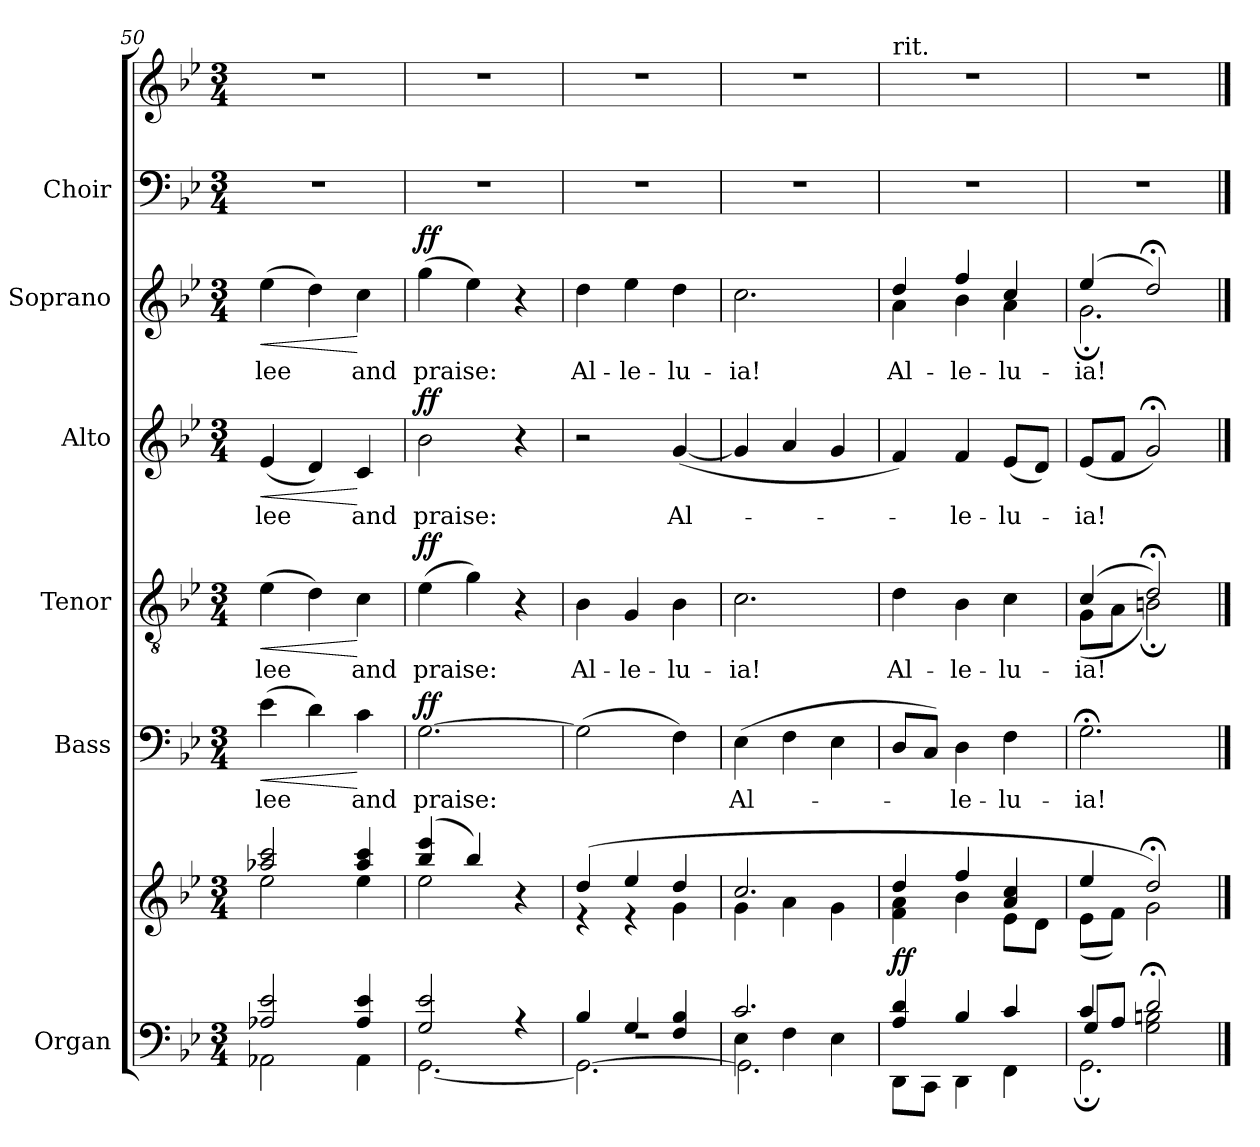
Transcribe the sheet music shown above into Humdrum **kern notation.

**kern	**kern	**dynam	**kern	**text	**dynam	**kern	**text	**dynam	**kern	**text	**dynam	**kern	**text	**dynam	**kern	**kern
*part6	*part6	*part6	*part5	*part5	*part5	*part4	*part4	*part4	*part3	*part3	*part3	*part2	*part2	*part2	*part1	*part1
*staff8	*staff7	*staff7/8	*staff6	*staff6	*staff6	*staff5	*staff5	*staff5	*staff4	*staff4	*staff4	*staff3	*staff3	*staff3	*staff2	*staff1
*I"Organ	*	*	*I"Bass	*	*	*I"Tenor	*	*	*I"Alto	*	*	*I"Soprano	*	*	*I"Choir	*
*I'Org.	*	*	*I'B.	*	*	*I'T.	*	*	*I'A.	*	*	*I'S.	*	*	*I'Choir	*
*clefF4	*clefG2	*	*clefF4	*	*	*clefGv2	*	*	*clefG2	*	*	*clefG2	*	*	*clefF4	*clefG2
*	*	*	*	*	*	*ITrd7c12	*	*	*	*	*	*	*	*	*	*
*k[b-e-]	*k[b-e-]	*	*k[b-e-]	*	*	*k[b-e-]	*	*	*k[b-e-]	*	*	*k[b-e-]	*	*	*k[b-e-]	*k[b-e-]
*g:	*g:	*	*g:	*	*	*g:	*	*	*g:	*	*	*g:	*	*	*g:	*g:
*M3/4	*M3/4	*	*M3/4	*	*	*M3/4	*	*	*M3/4	*	*	*M3/4	*	*	*M3/4	*M3/4
=50	=50	=50	=50	=50	=50	=50	=50	=50	=50	=50	=50	=50	=50	=50	=50	=50
*^	*^	*	*	*	*	*	*	*	*	*	*	*	*	*	*	*
!	!	!	!	!	!	!LO:LY:b:color=#000000	!LO:HP:b	!	!	!	!	!	!	!	!	!	!	!
!	!	!	!	!	!	!	!	!	!LO:LY:b:color=#000000	!LO:HP:b	!	!	!	!	!	!	!	!
!	!	!	!	!	!	!	!	!	!	!	!	!LO:LY:b:color=#000000	!LO:HP:b	!	!	!	!	!
!	!	!	!	!	!	!	!	!	!	!	!	!	!	!	!LO:LY:b:color=#000000	!LO:HP:b	!LO:N:vis=1	!LO:N:vis=1
2A-Xi/ 2e-i	2AA-Xi\	2aa-Xi/ 2ccci	2ee-i\	.	(4e-i\	-lee	<	(4E-i\	-lee	<	(4e-i/	-lee	<	(4ee-i\	-lee	<	2.r	2.r
.	.	.	.	.	4di\)	.	.	4Di\)	.	.	4di/)	.	.	4ddi\)	.	.	.	.
!	!	!	!	!	!	!LO:LY:b:color=#000000	!	!	!	!	!	!	!	!	!	!	!	!
!	!	!	!	!	!	!	!	!	!LO:LY:b:color=#000000	!	!	!	!	!	!	!	!	!
!	!	!	!	!	!	!	!	!	!	!	!	!LO:LY:b:color=#000000	!	!	!	!	!	!
!	!	!	!	!	!	!	!	!	!	!	!	!	!	!	!LO:LY:b:color=#000000	!	!	!
4A-i/ 4e-i	4AA-i\	4aa-i/ 4ccci	4ee-i\	.	4ci\	and	[	4Ci\	and	[	4ci/	and	[	4cci\	and	[	.	.
=51	=51	=51	=51	=51	=51	=51	=51	=51	=51	=51	=51	=51	=51	=51	=51	=51	=51	=51
*	*^	*	*	*	*	*	*	*	*	*	*	*	*	*	*	*	*	*
!	!	!	!	!	!	!	!LO:LY:b:color=#000000	!	!	!	!	!	!	!	!	!	!	!	!
!	!	!	!	!	!	!	!	!	!	!LO:LY:b:color=#000000	!	!	!	!	!	!	!	!	!
!	!	!	!	!	!	!	!	!	!	!	!	!	!LO:LY:b:color=#000000	!	!	!	!	!	!
!	!	!	!	!	!	!	!	!	!	!	!	!	!	!	!	!LO:LY:b:color=#000000	!	!LO:N:vis=1	!LO:N:vis=1
2Gi/ 2e-i	[2.GGi\	4ryy	(4bb-i/ 4eee-i	2ee-i\	.	[2.Gi\	praise:	ff	(4E-i\	praise:	ff	2b-i\	praise:	ff	(4ggi\	praise:	ff	2.r	2.r
.	.	4ryy	4bb-i/)	.	.	.	.	.	4Gi\)	.	.	.	.	.	4ee-i\)	.	.	.	.
4r	.	4ryy	4r	4ryy	.	.	.	.	4r	.	.	4r	.	.	4r	.	.	.	.
!!LO:LB:g=z
=52	=52	=52	=52	=52	=52	=52	=52	=52	=52	=52	=52	=52	=52	=52	=52	=52	=52	=52	=52
!	!LO:N:vis=1	!	!	!	!	!	!	!	!	!	!	!	!	!	!	!	!	!	!
!	!	!	!	!	!	!	!	!	!	!LO:LY:b:color=#000000	!	!	!	!	!	!	!	!	!
!	!	!	!	!	!	!	!	!	!	!	!	!	!	!	!	!LO:LY:b:color=#000000	!	!LO:N:vis=1	!LO:N:vis=1
4B-i/	2.r	2.GGi\_	(4ddi/	4r	.	(2Gi\]	.	.	4BB-i\	Al-	.	2r	.	.	4ddi\	Al-	.	2.r	2.r
!	!	!	!	!	!	!	!	!	!	!LO:LY:b:color=#000000	!	!	!	!	!	!	!	!	!
!	!	!	!	!	!	!	!	!	!	!	!	!	!	!	!	!LO:LY:b:color=#000000	!	!	!
4Gi/	.	.	4ee-i/	4r	.	.	.	.	4GGi/	-le-	.	.	.	.	4ee-i\	-le-	.	.	.
!	!	!	!	!	!	!	!	!	!	!LO:LY:b:color=#000000	!	!	!	!	!	!	!	!	!
!	!	!	!	!	!	!	!	!	!	!	!	!	!LO:LY:b:color=#000000	!	!	!	!	!	!
!	!	!	!	!	!	!	!	!	!	!	!	!	!	!	!	!LO:LY:b:color=#000000	!	!	!
4Fi/ 4B-i	.	.	4ddi/	4gi\	.	4Fi\)	.	.	4BB-i\	-lu-	.	([4gi/	Al-	.	4ddi\	-lu-	.	.	.
=53	=53	=53	=53	=53	=53	=53	=53	=53	=53	=53	=53	=53	=53	=53	=53	=53	=53	=53	=53
!	!	!	!	!	!	!	!LO:LY:b:color=#000000	!	!	!	!	!	!	!	!	!	!	!	!
!	!	!	!	!	!	!	!	!	!	!LO:LY:b:color=#000000	!	!	!	!	!	!	!	!	!
!	!	!	!	!	!	!	!	!	!	!	!	!	!	!	!	!LO:LY:b:color=#000000	!	!LO:N:vis=1	!LO:N:vis=1
2.ci/	4E-i\	2.GGi\]	2.cci/	4gi\	.	(4E-i\	Al-	.	2.Ci\	-ia!	.	4gi/]	.	.	2.cci\	-ia!	.	2.r	2.r
.	4Fi\	.	.	4ai\	.	4Fi\	.	.	.	.	.	4ai/	.	.	.	.	.	.	.
.	4E-i\	.	.	4gi\	.	4E-i\	.	.	.	.	.	4gi/	.	.	.	.	.	.	.
*	*v	*v	*	*	*	*	*	*	*	*	*	*	*	*	*	*	*	*	*
=54	=54	=54	=54	=54	=54	=54	=54	=54	=54	=54	=54	=54	=54	=54	=54	=54	=54	=54
!	!	!	!	!	!	!	!	!	!LO:LY:b:color=#000000	!	!	!	!	!	!	!	!	!
!	!	!	!	!	!	!	!	!	!	!	!	!	!	!	!	!	!	!LO:TX:t=rit.
!	!	!	!	!	!	!	!	!	!	!	!	!	!	!	!LO:LY:b:color=#000000	!	!LO:N:vis=1	!LO:N:vis=1
*	*	*	*	*	*	*	*	*	*	*	*	*	*	*^	*	*	*	*
4Ai/ 4di	8DDi\L	4ddi/	4fi\ 4ai	ff	8Di/L	.	.	4Di\	Al-	.	4fi/)	.	.	4ddi/	4ai\	Al-	.	2.r	2.r
.	8CCi\J	.	.	.	8Ci/J)	.	.	.	.	.	.	.	.	.	.	.	.	.	.
!	!	!	!	!	!	!LO:LY:b:color=#000000	!	!	!	!	!	!	!	!	!	!	!	!	!
!	!	!	!	!	!	!	!	!	!LO:LY:b:color=#000000	!	!	!	!	!	!	!	!	!	!
!	!	!	!	!	!	!	!	!	!	!	!	!LO:LY:b:color=#000000	!	!	!	!	!	!	!
!	!	!	!	!	!	!	!	!	!	!	!	!	!	!	!	!LO:LY:b:color=#000000	!	!	!
4B-i/	4DDi\	4ffi/	4b-i\	.	4Di\	-le-	.	4BB-i\	-le-	.	4fi/	-le-	.	4ffi/	4b-i\	-le-	.	.	.
!	!	!	!	!	!	!LO:LY:b:color=#000000	!	!	!	!	!	!	!	!	!	!	!	!	!
!	!	!	!	!	!	!	!	!	!LO:LY:b:color=#000000	!	!	!	!	!	!	!	!	!	!
!	!	!	!	!	!	!	!	!	!	!	!	!LO:LY:b:color=#000000	!	!	!	!	!	!	!
!	!	!	!	!	!	!	!	!	!	!	!	!	!	!	!	!LO:LY:b:color=#000000	!	!	!
4ci/	4FFi\	4ai/ 4cci	8e-i\L	.	4Fi\	-lu-	.	4Ci\	-lu-	.	(8e-i/L	-lu-	.	4cci/	4ai\	-lu-	.	.	.
.	.	.	8di\J	.	.	.	.	.	.	.	8di/J)	.	.	.	.	.	.	.	.
=55	=55	=55	=55	=55	=55	=55	=55	=55	=55	=55	=55	=55	=55	=55	=55	=55	=55	=55	=55
*	*^	*	*	*	*	*	*	*	*	*	*	*	*	*	*	*	*	*	*
!	!	!	!	!	!	!	!LO:LY:b:color=#000000	!	!	!	!	!	!	!	!	!	!	!	!	!
!	!	!	!	!	!	!	!	!	!	!LO:LY:b:color=#000000	!	!	!	!	!	!	!	!	!	!
*	*	*	*	*	*	*	*	*	*^	*	*	*	*	*	*	*	*	*	*	*
!	!	!	!	!	!	!	!	!	!	!	!	!	!	!LO:LY:b:color=#000000	!	!	!	!	!	!	!
!	!	!	!	!	!	!	!	!	!	!	!	!	!	!	!	!	!	!LO:LY:b:color=#000000	!	!LO:N:vis=1	!LO:N:vis=1
4ci/	2.GG;i\	8Gi/L	4ee-i/	(8e-i\L	.	2.G;i\	-ia!	.	(4Ci/	(8GGi\L	-ia!	.	(8e-i/L	-ia!	.	(4ee-i/	2.g;i\	-ia!	.	2.r	2.r
.	.	8Ai/J	.	8fi\J)	.	.	.	.	.	8AAi\J	.	.	8fi/J	.	.	.	.	.	.	.	.
2d;i/	.	2Gi\ 2Bni	2dd;i/)	2gi\	.	.	.	.	2D;i/)	2BBn;i\)	.	.	2g;i/)	.	.	2dd;i/)	.	.	.	.	.
*v	*v	*v	*	*	*	*	*	*	*v	*v	*	*	*	*	*	*v	*v	*	*	*	*
*	*v	*v	*	*	*	*	*	*	*	*	*	*	*	*	*	*	*
==	==	==	==	==	==	==	==	==	==	==	==	==	==	==	==	==
*-	*-	*-	*-	*-	*-	*-	*-	*-	*-	*-	*-	*-	*-	*-	*-	*-
